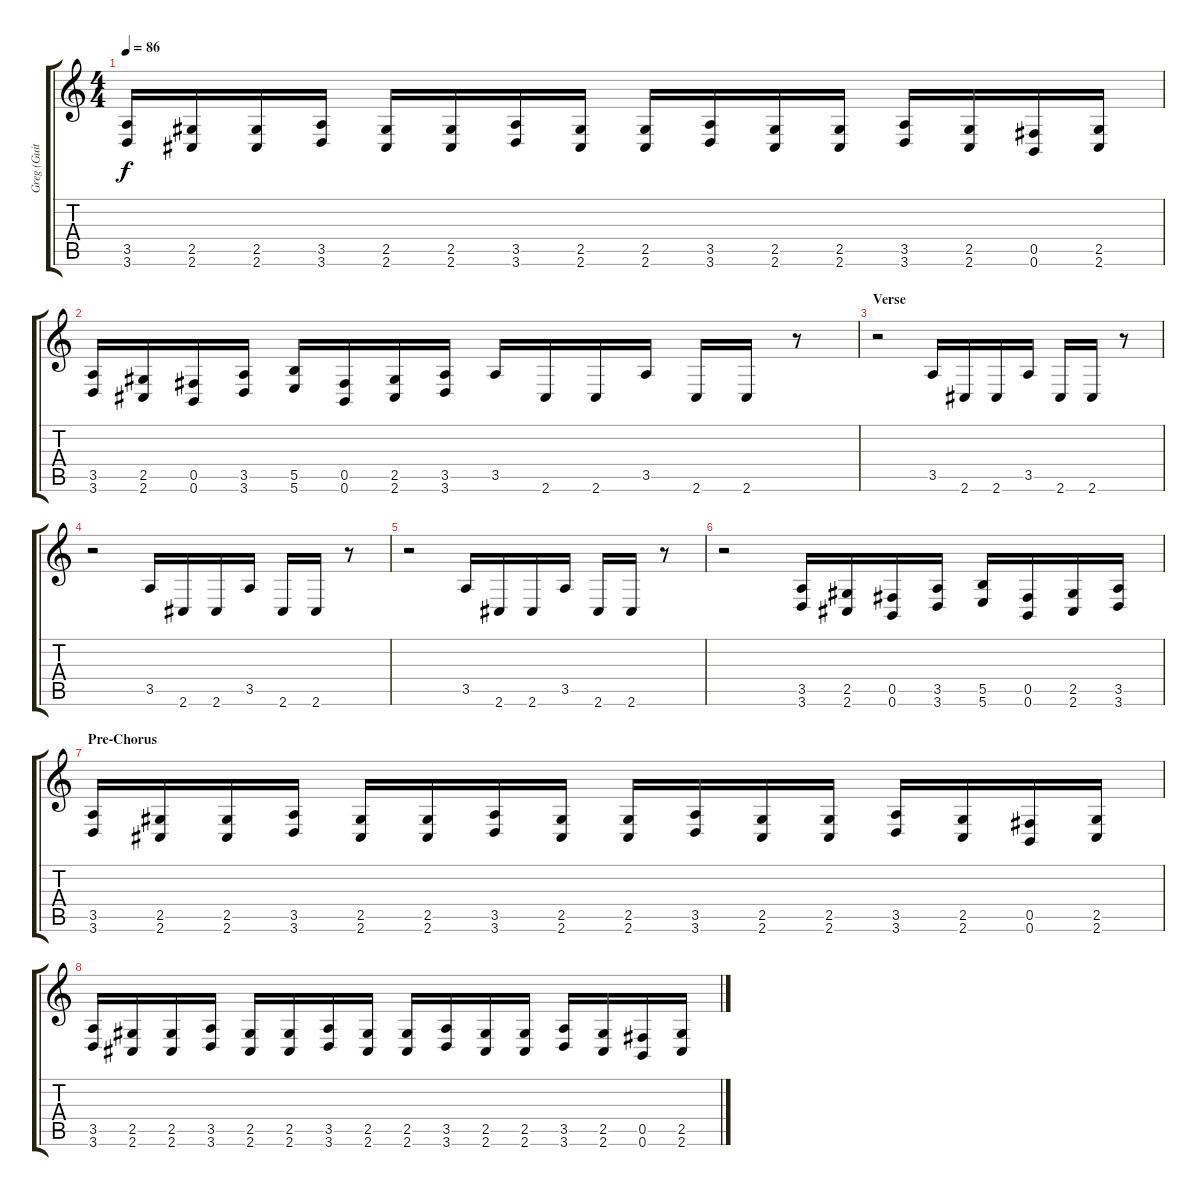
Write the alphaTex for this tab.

\track ("Greg (Guitar)" "Greg (Guit") {instrument distortionguitar}
\staff {score tabs}
\tuning (Db4 Ab3 E3 B2 Gb2 B1) {hide}
\ts (4 4)
\tempo 86
\clef g2
\ks c
(3.5 3.6).16{dy f} (2.5 2.6).16 (2.5 2.6).16 (3.5 3.6).16 (2.5 2.6).16 (2.5 2.6).16 (3.5 3.6).16 (2.5 2.6).16 (2.5 2.6).16 (3.5 3.6).16 (2.5 2.6).16 (2.5 2.6).16 (3.5 3.6).16 (2.5 2.6).16 (0.5 0.6).16 (2.5 2.6).16 |
(3.5 3.6).16 (2.5 2.6).16 (0.5 0.6).16 (3.5 3.6).16 (5.5 5.6).16 (0.5 0.6).16 (2.5 2.6).16 (3.5 3.6).16 3.5.16 2.6.16 2.6.16 3.5.16 2.6.16 2.6.16 r.8 |
\section ("" "Verse")
r.2 3.5.16 2.6.16 2.6.16 3.5.16 2.6.16 2.6.16 r.8 |
r.2 3.5.16 2.6.16 2.6.16 3.5.16 2.6.16 2.6.16 r.8 |
r.2 3.5.16 2.6.16 2.6.16 3.5.16 2.6.16 2.6.16 r.8 |
r.2 (3.5 3.6).16 (2.5 2.6).16 (0.5 0.6).16 (3.5 3.6).16 (5.5 5.6).16 (0.5 0.6).16 (2.5 2.6).16 (3.5 3.6).16 |
\section ("" "Pre-Chorus")
(3.5 3.6).16 (2.5 2.6).16 (2.5 2.6).16 (3.5 3.6).16 (2.5 2.6).16 (2.5 2.6).16 (3.5 3.6).16 (2.5 2.6).16 (2.5 2.6).16 (3.5 3.6).16 (2.5 2.6).16 (2.5 2.6).16 (3.5 3.6).16 (2.5 2.6).16 (0.5 0.6).16 (2.5 2.6).16 |
(3.5 3.6).16 (2.5 2.6).16 (2.5 2.6).16 (3.5 3.6).16 (2.5 2.6).16 (2.5 2.6).16 (3.5 3.6).16 (2.5 2.6).16 (2.5 2.6).16 (3.5 3.6).16 (2.5 2.6).16 (2.5 2.6).16 (3.5 3.6).16 (2.5 2.6).16 (0.5 0.6).16 (2.5 2.6).16
